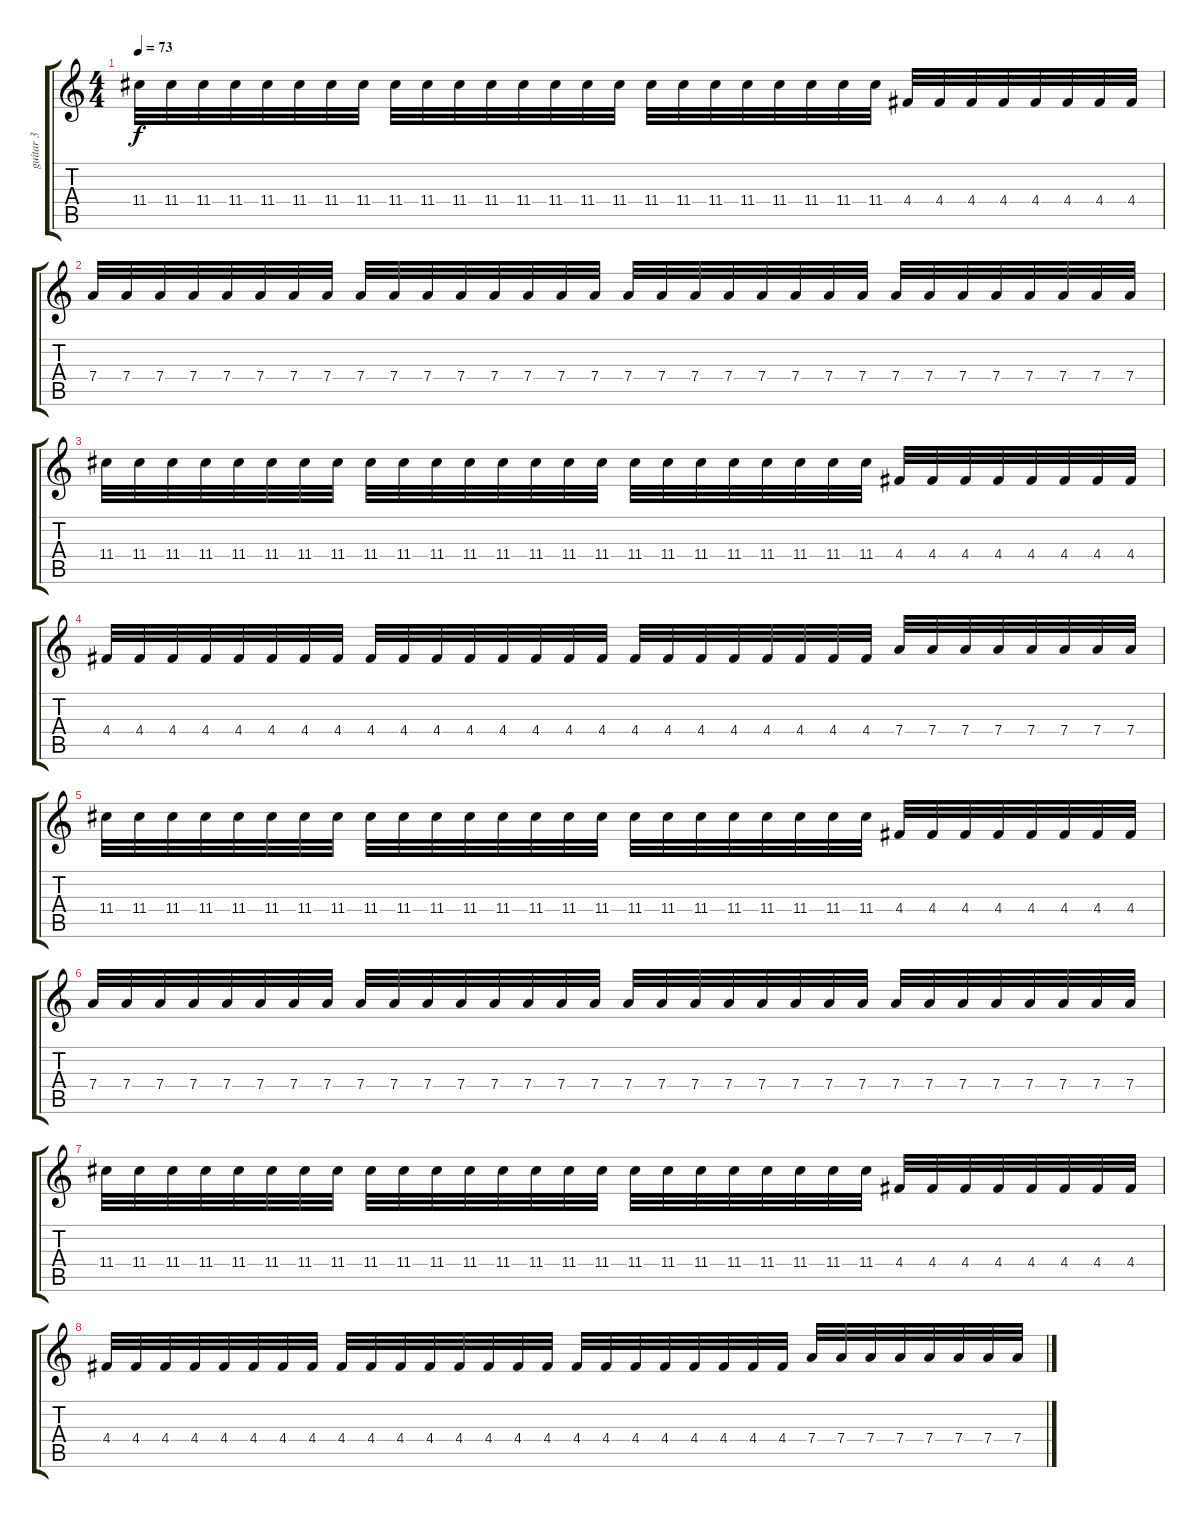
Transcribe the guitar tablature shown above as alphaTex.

\track ("guitar 3" "guitar 3") {instrument acousticguitarsteel}
\staff {score tabs}
\tuning (E4 B3 G3 D3 A2 E2) {hide}
\ts (4 4)
\tempo 73
\clef g2
\ks c
11.4.32{dy f} 11.4.32 11.4.32 11.4.32 11.4.32 11.4.32 11.4.32 11.4.32 11.4.32 11.4.32 11.4.32 11.4.32 11.4.32 11.4.32 11.4.32 11.4.32 11.4.32 11.4.32 11.4.32 11.4.32 11.4.32 11.4.32 11.4.32 11.4.32 4.4.32 4.4.32 4.4.32 4.4.32 4.4.32 4.4.32 4.4.32 4.4.32 |
7.4.32 7.4.32 7.4.32 7.4.32 7.4.32 7.4.32 7.4.32 7.4.32 7.4.32 7.4.32 7.4.32 7.4.32 7.4.32 7.4.32 7.4.32 7.4.32 7.4.32 7.4.32 7.4.32 7.4.32 7.4.32 7.4.32 7.4.32 7.4.32 7.4.32 7.4.32 7.4.32 7.4.32 7.4.32 7.4.32 7.4.32 7.4.32 |
11.4.32 11.4.32 11.4.32 11.4.32 11.4.32 11.4.32 11.4.32 11.4.32 11.4.32 11.4.32 11.4.32 11.4.32 11.4.32 11.4.32 11.4.32 11.4.32 11.4.32 11.4.32 11.4.32 11.4.32 11.4.32 11.4.32 11.4.32 11.4.32 4.4.32 4.4.32 4.4.32 4.4.32 4.4.32 4.4.32 4.4.32 4.4.32 |
4.4.32 4.4.32 4.4.32 4.4.32 4.4.32 4.4.32 4.4.32 4.4.32 4.4.32 4.4.32 4.4.32 4.4.32 4.4.32 4.4.32 4.4.32 4.4.32 4.4.32 4.4.32 4.4.32 4.4.32 4.4.32 4.4.32 4.4.32 4.4.32 7.4.32 7.4.32 7.4.32 7.4.32 7.4.32 7.4.32 7.4.32 7.4.32 |
11.4.32 11.4.32 11.4.32 11.4.32 11.4.32 11.4.32 11.4.32 11.4.32 11.4.32 11.4.32 11.4.32 11.4.32 11.4.32 11.4.32 11.4.32 11.4.32 11.4.32 11.4.32 11.4.32 11.4.32 11.4.32 11.4.32 11.4.32 11.4.32 4.4.32 4.4.32 4.4.32 4.4.32 4.4.32 4.4.32 4.4.32 4.4.32 |
7.4.32 7.4.32 7.4.32 7.4.32 7.4.32 7.4.32 7.4.32 7.4.32 7.4.32 7.4.32 7.4.32 7.4.32 7.4.32 7.4.32 7.4.32 7.4.32 7.4.32 7.4.32 7.4.32 7.4.32 7.4.32 7.4.32 7.4.32 7.4.32 7.4.32 7.4.32 7.4.32 7.4.32 7.4.32 7.4.32 7.4.32 7.4.32 |
11.4.32 11.4.32 11.4.32 11.4.32 11.4.32 11.4.32 11.4.32 11.4.32 11.4.32 11.4.32 11.4.32 11.4.32 11.4.32 11.4.32 11.4.32 11.4.32 11.4.32 11.4.32 11.4.32 11.4.32 11.4.32 11.4.32 11.4.32 11.4.32 4.4.32 4.4.32 4.4.32 4.4.32 4.4.32 4.4.32 4.4.32 4.4.32 |
4.4.32 4.4.32 4.4.32 4.4.32 4.4.32 4.4.32 4.4.32 4.4.32 4.4.32 4.4.32 4.4.32 4.4.32 4.4.32 4.4.32 4.4.32 4.4.32 4.4.32 4.4.32 4.4.32 4.4.32 4.4.32 4.4.32 4.4.32 4.4.32 7.4.32 7.4.32 7.4.32 7.4.32 7.4.32 7.4.32 7.4.32 7.4.32
